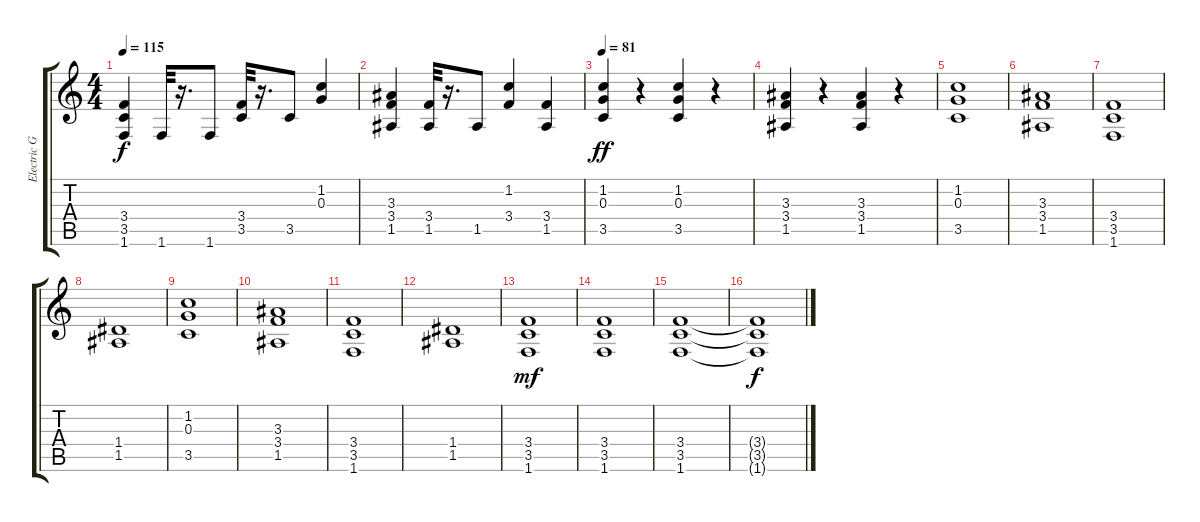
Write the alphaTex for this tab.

\track ("Electric Guitar I" "Electric G") {instrument distortionguitar}
\staff {score tabs}
\tuning (E4 B3 G3 D3 A2 E2) {hide}
\ts (4 4)
\tempo 115
\clef g2
\ks c
(3.4 3.5 1.6).4{dy f} 1.6.32 r.16{d} 1.6.8 (3.4 3.5).32 r.16{d} 3.5.8 (1.2 0.3).4 |
(3.3 3.4 1.5).4 (3.4 1.5).32 r.16{d} 1.5.8 (1.2 3.4).4 (3.4 1.5).4 |
\tempo 81
(1.2 0.3 3.5).4{dy ff} r.4 (1.2 0.3 3.5).4 r.4 |
(3.3 3.4 1.5).4 r.4 (3.3 3.4 1.5).4 r.4 |
(1.2 0.3 3.5).1 |
(3.3 3.4 1.5).1 |
(3.4 3.5 1.6).1 |
(1.4 1.5).1 |
(1.2 0.3 3.5).1 |
(3.3 3.4 1.5).1 |
(3.4 3.5 1.6).1 |
(1.4 1.5).1 |
(3.4 3.5 1.6).1{dy mf} |
(3.4 3.5 1.6).1{volume 13} |
(3.4 3.5 1.6).1{volume 11} |
(3.4{t} 3.5{t} 1.6{t}).1{dy f}
